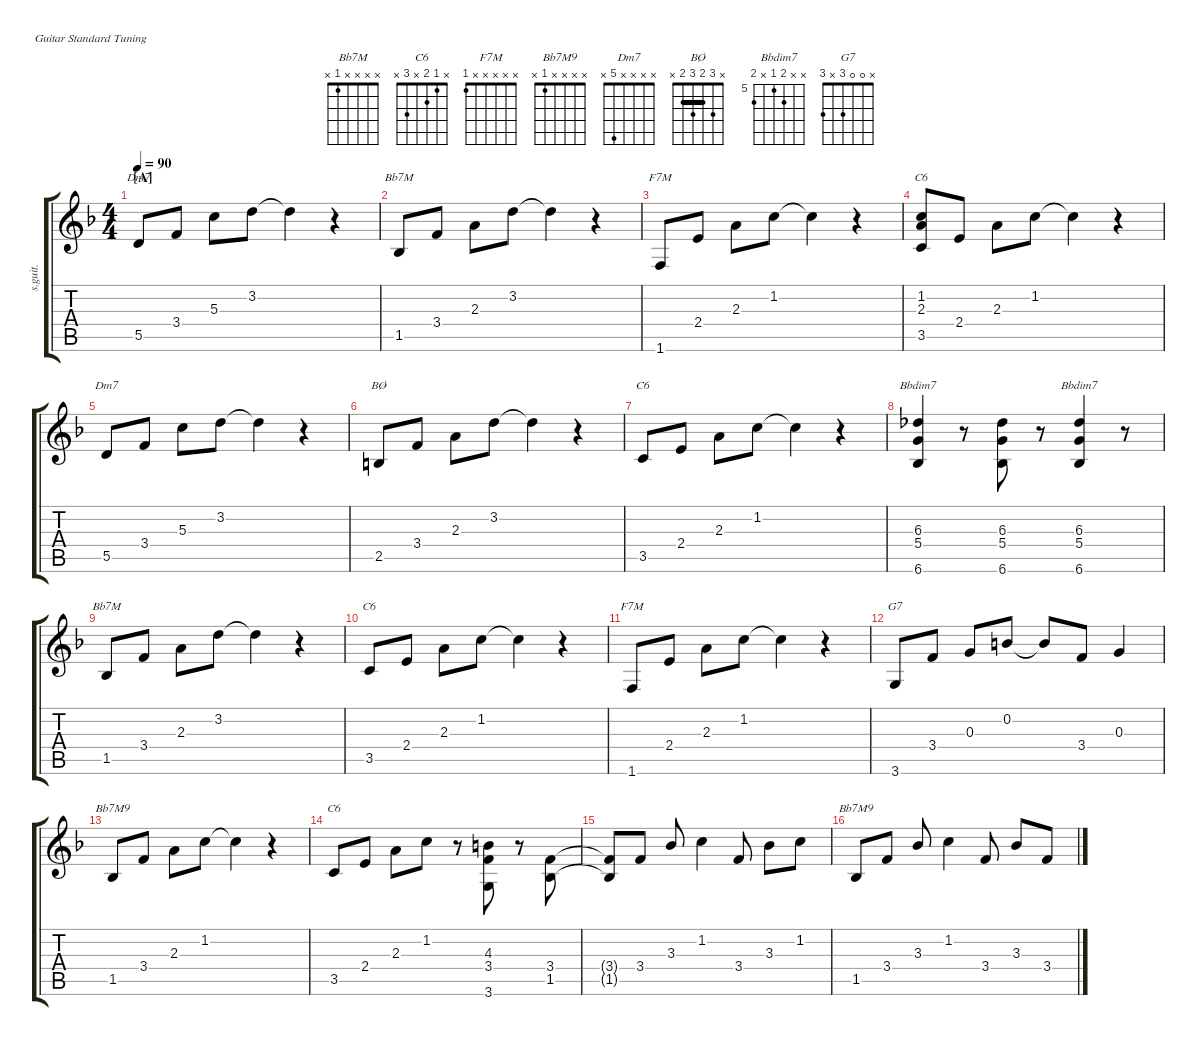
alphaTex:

\defaultSystemsLayout 2
\hideDynamics
\track ("Steel Guitar" "s.guit.") {defaultSystemsLayout 2 instrument acousticguitarsteel}
\staff {score tabs}
\tuning (E4 B3 G3 D3 A2 E2)
\chord ("Bb7M" x x x x 1 x) {showfingering false}
\chord ("C6" x x x x 3 x) {showfingering false}
\chord ("F7M" x x x x x 1) {showfingering false}
\chord ("Bb7M9" x x x x 1 x) {showfingering false}
\chord ("Dm7" x x x x 5 x) {showfingering false}
\chord ("BØ" x 3 2 3 2 x) {showfingering false barre 2}
\chord ("C6" x 1 2 x 3 x) {showfingering false}
\chord ("Bbdim7" x x 6 5 x 6) {firstfret 5 showfingering false}
\chord ("G7" x 0 0 3 x 3) {showfingering false}
\ts (4 4)
\section ("A" "")
\scale
0.522716
\tempo 90
\accidentals auto
\clef g2
\ottava regular
\simile none
\ks dminor
5.5{acc forcenatural}.8{ch "Dm7" dy mf beam Up} 3.4{acc forcenatural}.8{beam Up} 5.3{acc forcenatural}.8{beam Down} 3.2{acc forcenatural}.8{beam Down} 3.2{t acc forcenatural}.4{beam Down} r.4{beam Down} |
\scale
0.477284 1.5{acc b}.8{ch "Bb7M" beam Up} 3.4{acc forcenatural}.8{beam Up} 2.3{acc forcenatural}.8{beam Down} 3.2{acc forcenatural}.8{beam Down} 3.2{t acc forcenatural}.4{beam Down} r.4{beam Down} |
\scale
0.522716 1.6{acc forcenatural}.8{ch "F7M" beam Up} 2.4{acc forcenatural}.8{beam Up} 2.3{acc forcenatural}.8{beam Down} 1.2{acc forcenatural}.8{beam Down} 1.2{t acc forcenatural}.4{beam Down} r.4{beam Down} |
\scale
0.477284 (3.5{acc forcenatural} 2.3{acc forcenatural} 1.2{acc forcenatural}).8{ch "C6" beam Up} 2.4{acc forcenatural}.8{beam Up} 2.3{acc forcenatural}.8{beam Down} 1.2{acc forcenatural}.8{beam Down} 1.2{t acc forcenatural}.4{beam Down} r.4{beam Down} |
\scale
0.526663 5.5{acc forcenatural}.8{ch "Dm7" beam Up} 3.4{acc forcenatural}.8{beam Up} 5.3{acc forcenatural}.8{beam Down} 3.2{acc forcenatural}.8{beam Down} 3.2{t acc forcenatural}.4{beam Down} r.4{beam Down} |
\scale
0.473337 2.5{acc forcenatural}.8{ch "BØ" beam Up} 3.4{acc forcenatural}.8{beam Up} 2.3{acc forcenatural}.8{beam Down} 3.2{acc forcenatural}.8{beam Down} 3.2{t acc forcenatural}.4{beam Down} r.4{beam Down} |
\scale
0.526663 3.5{acc forcenatural}.8{ch "C6" beam Up} 2.4{acc forcenatural}.8{beam Up} 2.3{acc forcenatural}.8{beam Down} 1.2{acc forcenatural}.8{beam Down} 1.2{t acc forcenatural}.4{beam Down} r.4{beam Down} |
\scale
0.473337 (6.6{acc b} 5.4{acc forcenatural} 6.3{acc b}).4{ch "Bbdim7" beam Up} r.8{beam Down} (6.6{acc b} 5.4{acc forcenatural} 6.3{acc b}).8{beam Up} r.8{beam Down} (6.6{acc b} 5.4{acc forcenatural} 6.3{acc b}).4{ch "Bbdim7" beam Up} r.8{beam Down} |
\scale
0.522716 1.5{acc b}.8{ch "Bb7M" beam Up} 3.4{acc forcenatural}.8{beam Up} 2.3{acc forcenatural}.8{beam Down} 3.2{acc forcenatural}.8{beam Down} 3.2{t acc forcenatural}.4{beam Down} r.4{beam Down} |
\scale
0.477284 3.5{acc forcenatural}.8{ch "C6" beam Up} 2.4{acc forcenatural}.8{beam Up} 2.3{acc forcenatural}.8{beam Down} 1.2{acc forcenatural}.8{beam Down} 1.2{t acc forcenatural}.4{beam Down} r.4{beam Down} |
\scale
0.522716 1.6{acc forcenatural}.8{ch "F7M" beam Up} 2.4{acc forcenatural}.8{beam Up} 2.3{acc forcenatural}.8{beam Down} 1.2{acc forcenatural}.8{beam Down} 1.2{t acc forcenatural}.4{beam Down} r.4{beam Down} |
\scale
0.477284 3.6{acc forcenatural}.8{ch "G7" beam Up} 3.4{acc forcenatural}.8{beam Up} 0.3{acc forcenatural}.8{beam Up} 0.2{acc forcenatural}.8{beam Up} 0.2{t acc forcenatural}.8{beam Up} 3.4{acc forcenatural}.8{beam Up} 0.3{acc forcenatural}.4{beam Up} |
\scale
0.522716 1.5{acc b}.8{ch "Bb7M9" beam Up} 3.4{acc forcenatural}.8{beam Up} 2.3{acc forcenatural}.8{beam Down} 1.2{acc forcenatural}.8{beam Down} 1.2{t acc forcenatural}.4{beam Down} r.4{beam Down} |
\scale
0.477284 3.5{acc forcenatural}.8{ch "C6" beam Up} 2.4{acc forcenatural}.8{beam Up} 2.3{acc forcenatural}.8{beam Down} 1.2{acc forcenatural}.8{beam Down} r.8{beam Down} (3.6{acc forcenatural} 3.4{acc forcenatural} 4.3{acc forcenatural}).8{beam Up} r.8{beam Down} (1.5{acc b} 3.4{acc forcenatural}).8{beam Up} |
\scale
0.522716 (1.5{t acc b} 3.4{t acc forcenatural}).8{beam Up} 3.4{acc forcenatural}.8{beam Up} 3.3{acc b}.8{beam Up} 1.2{acc forcenatural}.4{beam Down} 3.4{acc forcenatural}.8{beam Up} 3.3{acc b}.8{beam Down} 1.2{acc forcenatural}.8{beam Down} |
\scale
0.477284 1.5{acc b}.8{ch "Bb7M9" beam Up} 3.4{acc forcenatural}.8{beam Up} 3.3{acc b}.8{beam Up} 1.2{acc forcenatural}.4{beam Down} 3.4{acc forcenatural}.8{beam Up} 3.3{acc b}.8{beam Up} 3.4{acc forcenatural}.8{beam Up}
